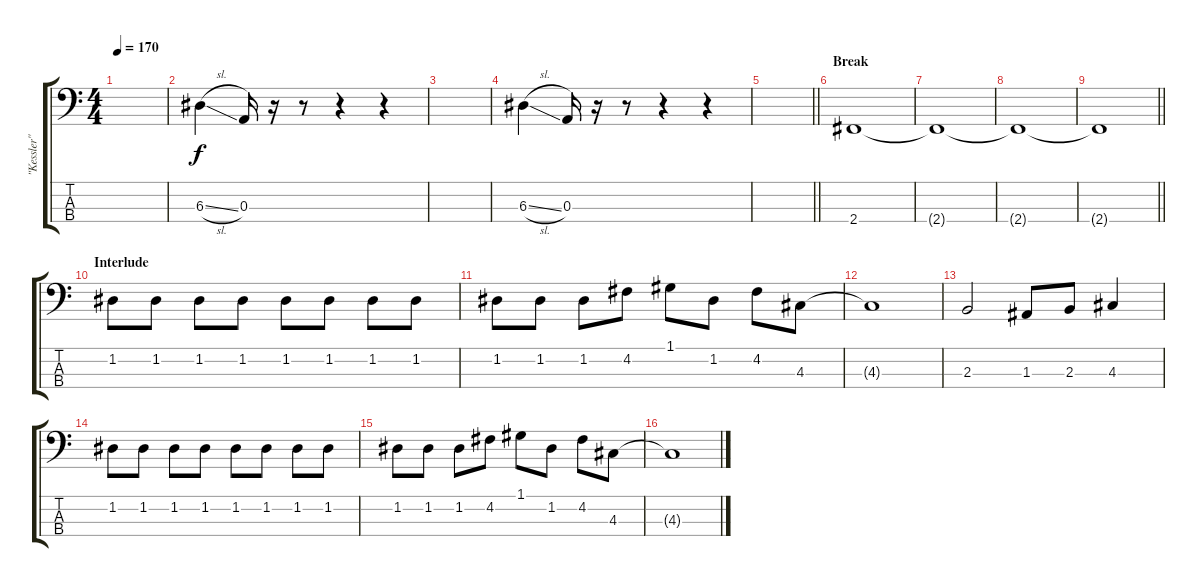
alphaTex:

\track ("\"Kessler\" Raatikainen" "\"Kessler\" ") {instrument electricbassfinger}
\staff {score tabs}
\tuning (G2 D2 A1 E1) {hide}
\ts (4 4)
\tempo 170
\clef f4
\ks c
|
6.3{sl}.4 0.3.16 r.16 r.8 r.4 r.4 |
|
6.3{sl}.4 0.3.16 r.16 r.8 r.4 r.4 |
\barLineRight lightlight
|
\section ("" "Break")
2.4.1 |
2.4{t}.1 |
2.4{t}.1 |
\barLineRight lightlight
2.4{t}.1 |
\section ("" "Interlude")
1.2.8 1.2.8 1.2.8 1.2.8 1.2.8 1.2.8 1.2.8 1.2.8 |
1.2.8 1.2.8 1.2.8 4.2.8 1.1.8 1.2.8 4.2.8 4.3.8 |
4.3{t}.1 |
2.3.2 1.3.8 2.3.8 4.3.4 |
1.2.8 1.2.8 1.2.8 1.2.8 1.2.8 1.2.8 1.2.8 1.2.8 |
1.2.8 1.2.8 1.2.8 4.2.8 1.1.8 1.2.8 4.2.8 4.3.8 |
4.3{t}.1
